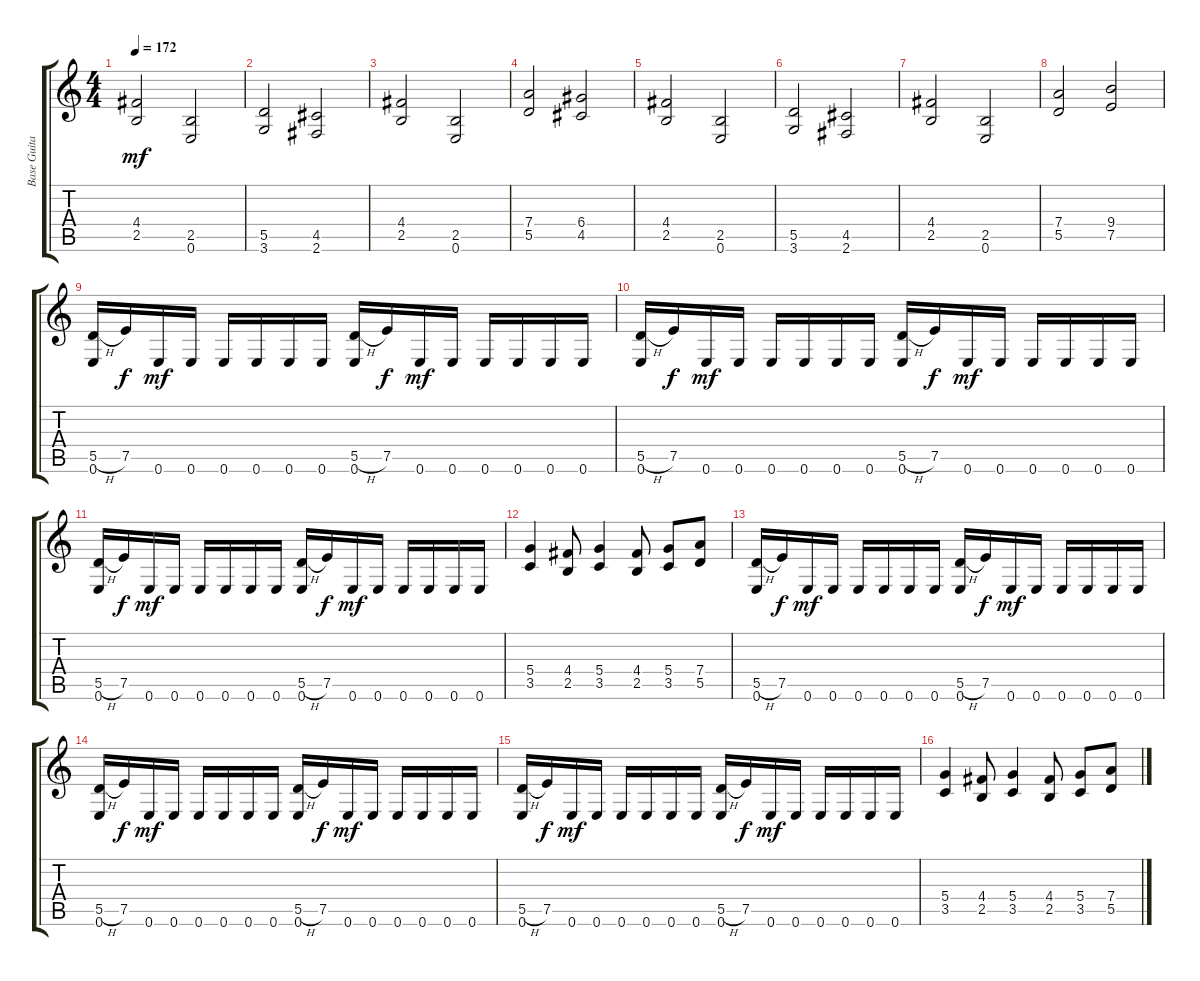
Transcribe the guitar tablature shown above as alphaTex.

\track ("Base Guitar" "Base Guita") {instrument distortionguitar}
\staff {score tabs}
\tuning (E4 B3 G3 D3 A2 E2) {hide}
\ts (4 4)
\tempo 172
\clef g2
\ks c
(4.4 2.5).2{dy mf} (2.5 0.6).2 |
(5.5 3.6).2 (4.5 2.6).2 |
(4.4 2.5).2 (2.5 0.6).2 |
(7.4 5.5).2 (6.4 4.5).2 |
(4.4 2.5).2 (2.5 0.6).2 |
(5.5 3.6).2 (4.5 2.6).2 |
(4.4 2.5).2 (2.5 0.6).2 |
(7.4 5.5).2 (9.4 7.5).2 |
(5.5{h} 0.6).16 7.5.16{dy f} 0.6.16{dy mf} 0.6.16 0.6.16 0.6.16 0.6.16 0.6.16 (5.5{h} 0.6).16 7.5.16{dy f} 0.6.16{dy mf} 0.6.16 0.6.16 0.6.16 0.6.16 0.6.16 |
(5.5{h} 0.6).16 7.5.16{dy f} 0.6.16{dy mf} 0.6.16 0.6.16 0.6.16 0.6.16 0.6.16 (5.5{h} 0.6).16 7.5.16{dy f} 0.6.16{dy mf} 0.6.16 0.6.16 0.6.16 0.6.16 0.6.16 |
(5.5{h} 0.6).16 7.5.16{dy f} 0.6.16{dy mf} 0.6.16 0.6.16 0.6.16 0.6.16 0.6.16 (5.5{h} 0.6).16 7.5.16{dy f} 0.6.16{dy mf} 0.6.16 0.6.16 0.6.16 0.6.16 0.6.16 |
(5.4 3.5).4 (4.4 2.5).8 (5.4 3.5).4 (4.4 2.5).8 (5.4 3.5).8 (7.4 5.5).8 |
(5.5{h} 0.6).16 7.5.16{dy f} 0.6.16{dy mf} 0.6.16 0.6.16 0.6.16 0.6.16 0.6.16 (5.5{h} 0.6).16 7.5.16{dy f} 0.6.16{dy mf} 0.6.16 0.6.16 0.6.16 0.6.16 0.6.16 |
(5.5{h} 0.6).16 7.5.16{dy f} 0.6.16{dy mf} 0.6.16 0.6.16 0.6.16 0.6.16 0.6.16 (5.5{h} 0.6).16 7.5.16{dy f} 0.6.16{dy mf} 0.6.16 0.6.16 0.6.16 0.6.16 0.6.16 |
(5.5{h} 0.6).16 7.5.16{dy f} 0.6.16{dy mf} 0.6.16 0.6.16 0.6.16 0.6.16 0.6.16 (5.5{h} 0.6).16 7.5.16{dy f} 0.6.16{dy mf} 0.6.16 0.6.16 0.6.16 0.6.16 0.6.16 |
(5.4 3.5).4 (4.4 2.5).8 (5.4 3.5).4 (4.4 2.5).8 (5.4 3.5).8 (7.4 5.5).8
